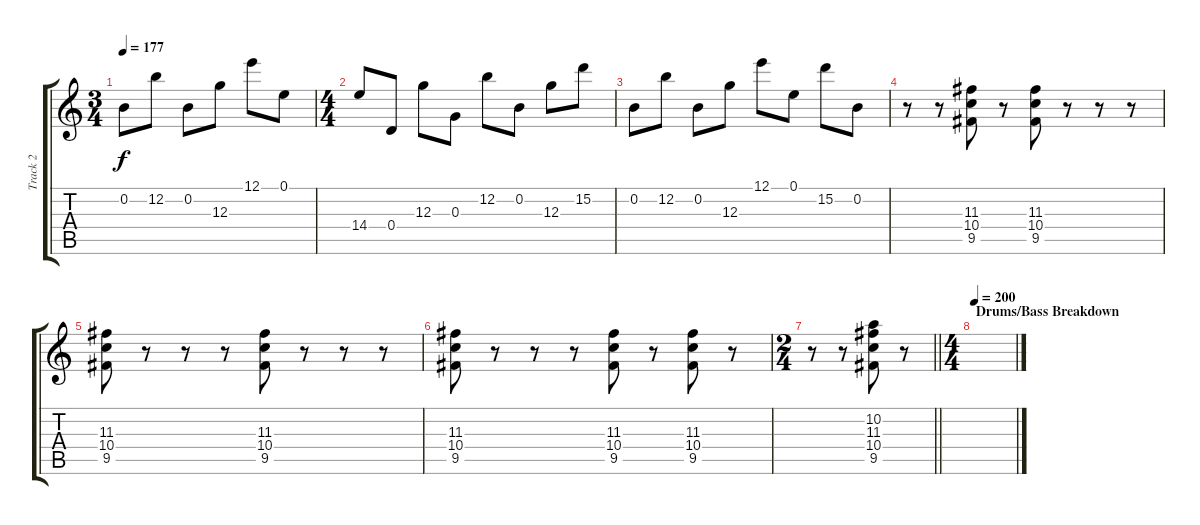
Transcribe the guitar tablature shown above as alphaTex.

\track ("Track 2" "Track 2") {instrument electricguitarjazz}
\staff {score tabs}
\tuning (E4 B3 G3 D3 A2 E2) {hide}
\ts (3 4)
\tempo 177
\clef g2
\ks c
0.2.8{dy f} 12.2.8 0.2.8 12.3.8 12.1.8 0.1.8 |
\ts (4 4)
14.4.8 0.4.8 12.3.8 0.3.8 12.2.8 0.2.8 12.3.8 15.2.8 |
0.2.8 12.2.8 0.2.8 12.3.8 12.1.8 0.1.8 15.2.8 0.2.8 |
r.8 r.8 (11.3 10.4 9.5).8 r.8 (11.3 10.4 9.5).8 r.8 r.8 r.8 |
(11.3 10.4 9.5).8 r.8 r.8 r.8 (11.3 10.4 9.5).8 r.8 r.8 r.8 |
(11.3 10.4 9.5).8 r.8 r.8 r.8 (11.3 10.4 9.5).8 r.8 (11.3 10.4 9.5).8 r.8 |
\ts (2 4)
\barLineRight lightlight
r.8 r.8 (10.2 11.3 10.4 9.5).8 r.8 |
\ts (4 4)
\section ("" "Drums/Bass Breakdown")
\tempo 200
